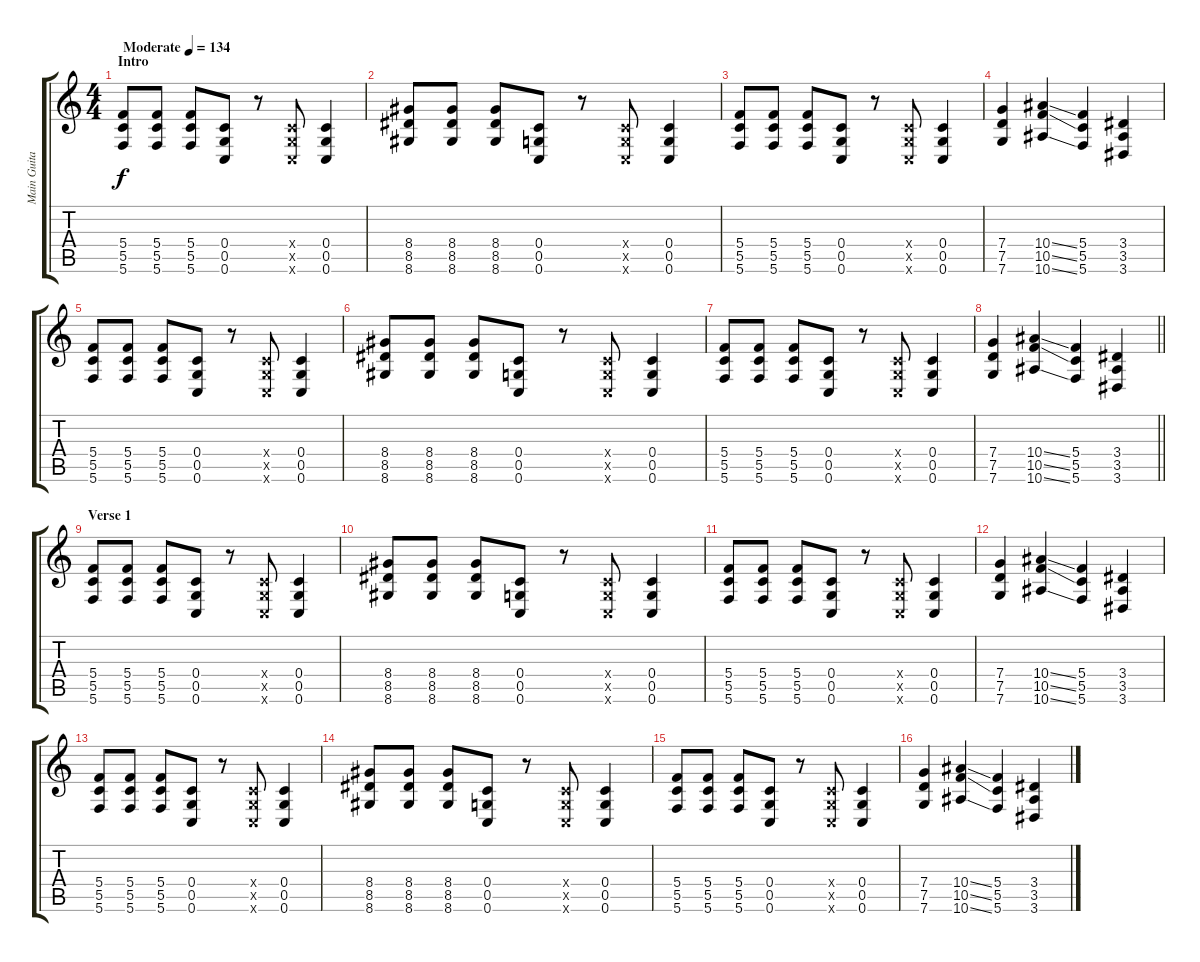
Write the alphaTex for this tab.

\track ("Main Guitar (Rythm)" "Main Guita") {instrument distortionguitar}
\staff {score tabs}
\tuning (D4 A3 F3 C3 G2 C2) {hide}
\ts (4 4)
\section ("" "Intro")
\tempo (134 "Moderate")
\clef g2
\ks c
(5.4 5.5 5.6).8{dy f balance 0 instrument distortionguitar} (5.4 5.5 5.6).8 (5.4 5.5 5.6).8 (0.4 0.5 0.6).8 r.8 (0.4{x} 0.5{x} 0.6{x}).8 (0.4 0.5 0.6).4 |
(8.4 8.5 8.6).8 (8.4 8.5 8.6).8 (8.4 8.5 8.6).8 (0.4 0.5 0.6).8 r.8 (0.4{x} 0.5{x} 0.6{x}).8 (0.4 0.5 0.6).4 |
(5.4 5.5 5.6).8 (5.4 5.5 5.6).8 (5.4 5.5 5.6).8 (0.4 0.5 0.6).8 r.8 (0.4{x} 0.5{x} 0.6{x}).8 (0.4 0.5 0.6).4 |
(7.4 7.5 7.6).4 (10.4{ss} 10.5{ss} 10.6{ss}).4 (5.4 5.5 5.6).4 (3.4 3.5 3.6).4 |
(5.4 5.5 5.6).8{balance 8} (5.4 5.5 5.6).8 (5.4 5.5 5.6).8 (0.4 0.5 0.6).8 r.8 (0.4{x} 0.5{x} 0.6{x}).8 (0.4 0.5 0.6).4 |
(8.4 8.5 8.6).8 (8.4 8.5 8.6).8 (8.4 8.5 8.6).8 (0.4 0.5 0.6).8 r.8 (0.4{x} 0.5{x} 0.6{x}).8 (0.4 0.5 0.6).4 |
(5.4 5.5 5.6).8 (5.4 5.5 5.6).8 (5.4 5.5 5.6).8 (0.4 0.5 0.6).8 r.8 (0.4{x} 0.5{x} 0.6{x}).8 (0.4 0.5 0.6).4 |
\barLineRight lightlight
(7.4 7.5 7.6).4 (10.4{ss} 10.5{ss} 10.6{ss}).4 (5.4 5.5 5.6).4 (3.4 3.5 3.6).4 |
\section ("" "Verse 1")
(5.4 5.5 5.6).8 (5.4 5.5 5.6).8 (5.4 5.5 5.6).8 (0.4 0.5 0.6).8 r.8 (0.4{x} 0.5{x} 0.6{x}).8 (0.4 0.5 0.6).4 |
(8.4 8.5 8.6).8 (8.4 8.5 8.6).8 (8.4 8.5 8.6).8 (0.4 0.5 0.6).8 r.8 (0.4{x} 0.5{x} 0.6{x}).8 (0.4 0.5 0.6).4 |
(5.4 5.5 5.6).8 (5.4 5.5 5.6).8 (5.4 5.5 5.6).8 (0.4 0.5 0.6).8 r.8 (0.4{x} 0.5{x} 0.6{x}).8 (0.4 0.5 0.6).4 |
(7.4 7.5 7.6).4 (10.4{ss} 10.5{ss} 10.6{ss}).4 (5.4 5.5 5.6).4 (3.4 3.5 3.6).4 |
(5.4 5.5 5.6).8 (5.4 5.5 5.6).8 (5.4 5.5 5.6).8 (0.4 0.5 0.6).8 r.8 (0.4{x} 0.5{x} 0.6{x}).8 (0.4 0.5 0.6).4 |
(8.4 8.5 8.6).8 (8.4 8.5 8.6).8 (8.4 8.5 8.6).8 (0.4 0.5 0.6).8 r.8 (0.4{x} 0.5{x} 0.6{x}).8 (0.4 0.5 0.6).4 |
(5.4 5.5 5.6).8 (5.4 5.5 5.6).8 (5.4 5.5 5.6).8 (0.4 0.5 0.6).8 r.8 (0.4{x} 0.5{x} 0.6{x}).8 (0.4 0.5 0.6).4 |
(7.4 7.5 7.6).4 (10.4{ss} 10.5{ss} 10.6{ss}).4 (5.4 5.5 5.6).4 (3.4 3.5 3.6).4
